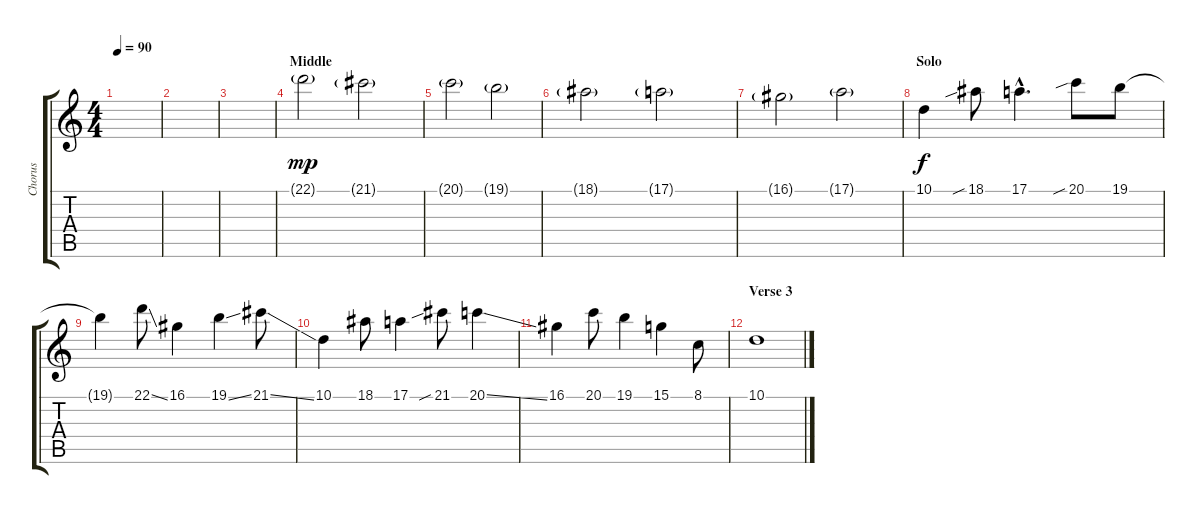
\track ("Chorus" "Chorus") {instrument lead2sawtooth}
\staff {score tabs}
\tuning (E4 B3 G3 D3 A2 E2) {hide}
\ts (4 4)
\tempo 90
\clef g2
\ks c
|
|
|
\section ("" "Middle")
22.1{g}.2{dy mp} 21.1{g}.2 |
20.1{g}.2 19.1{g}.2 |
18.1{g}.2 17.1{g}.2 |
16.1{g}.2 17.1{g}.2 |
\section ("" "Solo")
10.1.4{dy f} 18.1{sib}.8 17.1{hac}.4{d} 20.1{sib}.8 19.1.8 |
19.1{t}.4 22.1{ss}.8 16.1.4 19.1{ss}.4 21.1{ss}.8 |
10.1.4 18.1.8 17.1.4 21.1{sib}.8 20.1{ss}.4 |
16.1.4 20.1.8 19.1.4 15.1.4 8.1.8 |
\section ("" "Verse 3")
10.1.1
